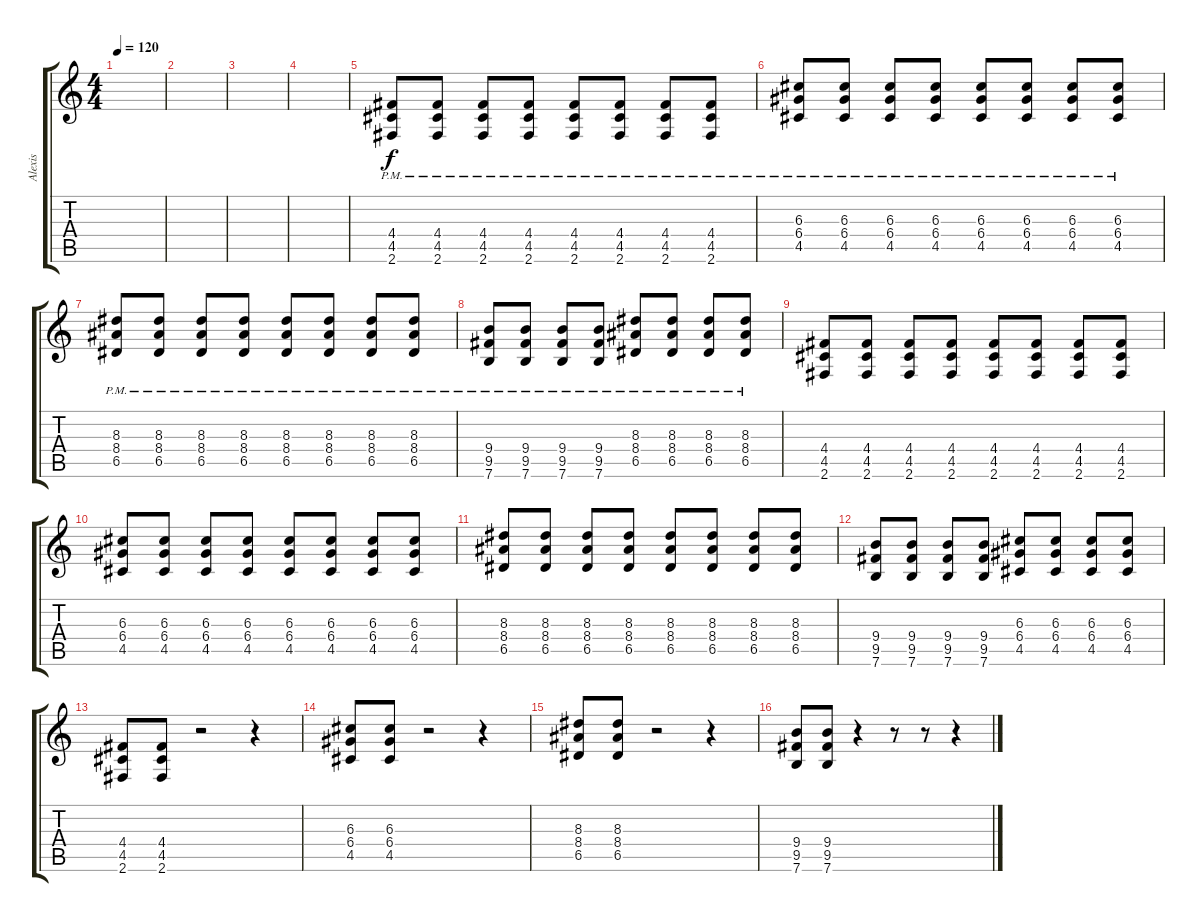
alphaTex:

\track ("Alexis" "Alexis") {instrument overdrivenguitar}
\staff {score tabs}
\tuning (E4 B3 G3 D3 A2 E2) {hide}
\ts (4 4)
\tempo 120
\clef g2
\ks c
|
|
|
|
(4.4 4.5 2.6{pm}).8 (4.4 4.5 2.6{pm}).8 (4.4 4.5 2.6{pm}).8 (4.4 4.5 2.6{pm}).8 (4.4 4.5 2.6{pm}).8 (4.4 4.5 2.6{pm}).8 (4.4 4.5 2.6{pm}).8 (4.4 4.5 2.6{pm}).8 |
(6.3 6.4 4.5{pm}).8 (6.3 6.4 4.5{pm}).8 (6.3 6.4 4.5{pm}).8 (6.3 6.4 4.5{pm}).8 (6.3 6.4 4.5{pm}).8 (6.3 6.4 4.5{pm}).8 (6.3 6.4 4.5{pm}).8 (6.3 6.4 4.5{pm}).8 |
(8.3 8.4 6.5{pm}).8 (8.3 8.4 6.5{pm}).8 (8.3 8.4 6.5{pm}).8 (8.3 8.4 6.5{pm}).8 (8.3 8.4 6.5{pm}).8 (8.3 8.4 6.5{pm}).8 (8.3 8.4 6.5{pm}).8 (8.3 8.4 6.5{pm}).8 |
(9.4 9.5 7.6{pm}).8 (9.4 9.5 7.6{pm}).8 (9.4 9.5 7.6{pm}).8 (9.4 9.5{pm} 7.6).8 (8.3 8.4 6.5{pm}).8 (8.3 8.4 6.5{pm}).8 (8.3 8.4 6.5{pm}).8 (8.3 8.4 6.5{pm}).8 |
(4.4 4.5 2.6).8 (4.4 4.5 2.6).8 (4.4 4.5 2.6).8 (4.4 4.5 2.6).8 (4.4 4.5 2.6).8 (4.4 4.5 2.6).8 (4.4 4.5 2.6).8 (4.4 4.5 2.6).8 |
(6.3 6.4 4.5).8 (6.3 6.4 4.5).8 (6.3 6.4 4.5).8 (6.3 6.4 4.5).8 (6.3 6.4 4.5).8 (6.3 6.4 4.5).8 (6.3 6.4 4.5).8 (6.3 6.4 4.5).8 |
(8.3 8.4 6.5).8 (8.3 8.4 6.5).8 (8.3 8.4 6.5).8 (8.3 8.4 6.5).8 (8.3 8.4 6.5).8 (8.3 8.4 6.5).8 (8.3 8.4 6.5).8 (8.3 8.4 6.5).8 |
(9.4 9.5 7.6).8 (9.4 9.5 7.6).8 (9.4 9.5 7.6).8 (9.4 9.5 7.6).8 (6.3 6.4 4.5).8 (6.3 6.4 4.5).8 (6.3 6.4 4.5).8 (6.3 6.4 4.5).8 |
(4.4 4.5 2.6).8 (4.4 4.5 2.6).8 r.2 r.4 |
(6.3 6.4 4.5).8 (6.3 6.4 4.5).8 r.2 r.4 |
(8.3 8.4 6.5).8 (8.3 8.4 6.5).8 r.2 r.4 |
(9.4 9.5 7.6).8 (9.4 9.5 7.6).8 r.4 r.8 r.8 r.4
